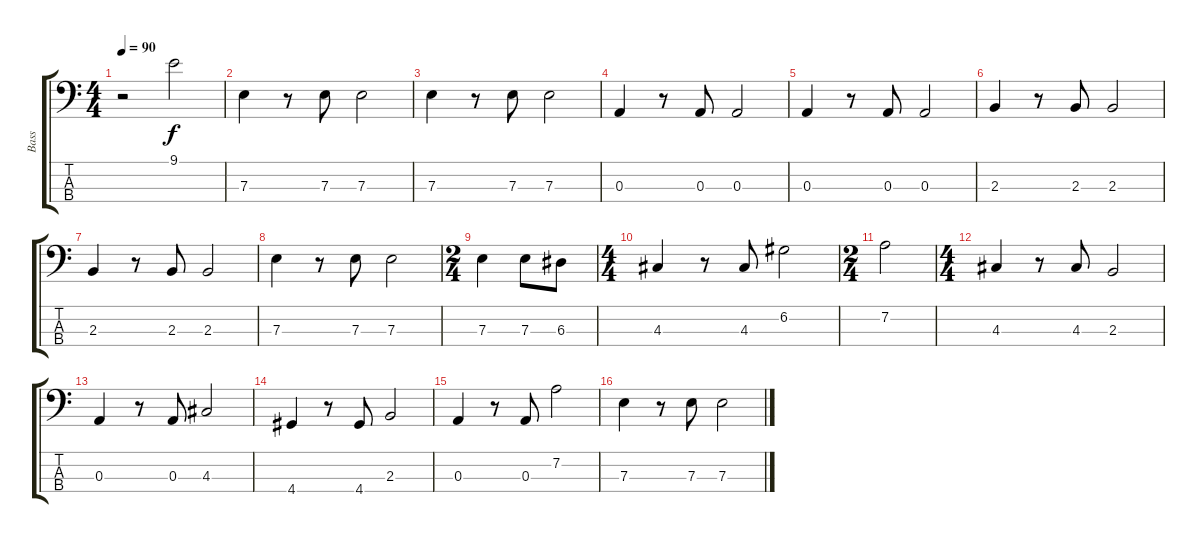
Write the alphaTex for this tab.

\track ("Bass" "Bass") {instrument electricbassfinger}
\staff {score tabs}
\tuning (G2 D2 A1 E1) {hide}
\ts (4 4)
\tempo 90
\clef f4
\ks c
r.2{dy f} 9.1.2 |
7.3.4 r.8 7.3.8 7.3.2 |
7.3.4 r.8 7.3.8 7.3.2 |
0.3.4 r.8 0.3.8 0.3.2 |
0.3.4 r.8 0.3.8 0.3.2 |
2.3.4 r.8 2.3.8 2.3.2 |
2.3.4 r.8 2.3.8 2.3.2 |
7.3.4 r.8 7.3.8 7.3.2 |
\ts (2 4)
7.3.4 7.3.8 6.3.8 |
\ts (4 4)
4.3.4 r.8 4.3.8 6.2.2 |
\ts (2 4)
7.2.2 |
\ts (4 4)
4.3.4 r.8 4.3.8 2.3.2 |
0.3.4 r.8 0.3.8 4.3.2 |
4.4.4 r.8 4.4.8 2.3.2 |
0.3.4 r.8 0.3.8 7.2.2 |
7.3.4 r.8 7.3.8 7.3.2
